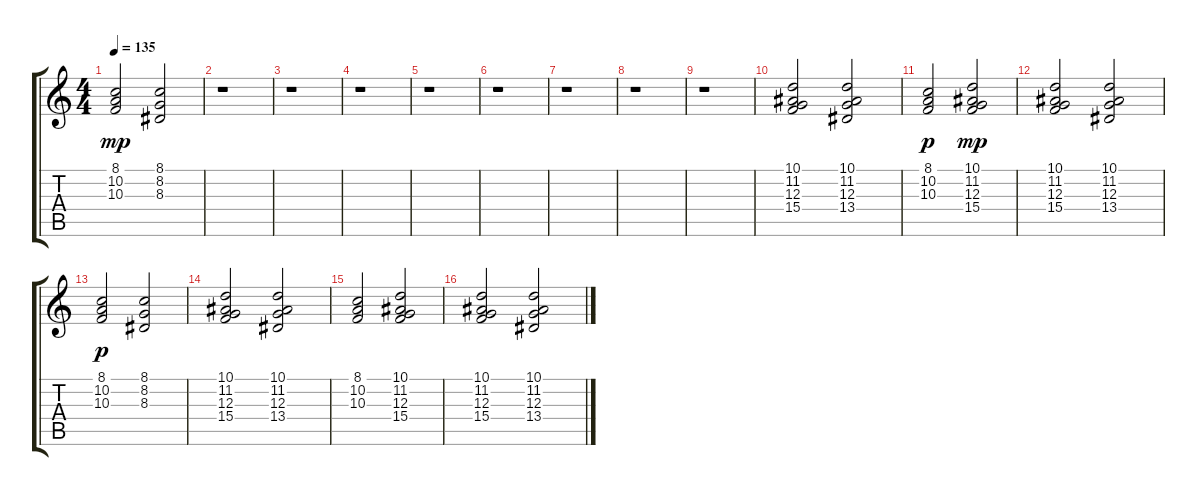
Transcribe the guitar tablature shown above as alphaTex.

\track "" {instrument stringensemble2}
\staff {score tabs}
\tuning (E4 B3 G3 D3 A2 E2) {hide}
\ts (4 4)
\tempo 135
\clef g2
\ks c
(8.1 10.2 10.3).2{dy mp} (8.1 8.2 8.3).2 |
r.1 |
r.1 |
r.1 |
r.1 |
r.1 |
r.1 |
r.1 |
r.1 |
(10.1 11.2 12.3 15.4).2 (10.1 11.2 12.3 13.4).2 |
(8.1 10.2 10.3).2{dy p} (10.1 11.2 12.3 15.4).2{dy mp} |
(10.1 11.2 12.3 15.4).2 (10.1 11.2 12.3 13.4).2 |
(8.1 10.2 10.3).2{dy p} (8.1 8.2 8.3).2 |
(10.1 11.2 12.3 15.4).2 (10.1 11.2 12.3 13.4).2 |
(8.1 10.2 10.3).2 (10.1 11.2 12.3 15.4).2 |
(10.1 11.2 12.3 15.4).2 (10.1 11.2 12.3 13.4).2
